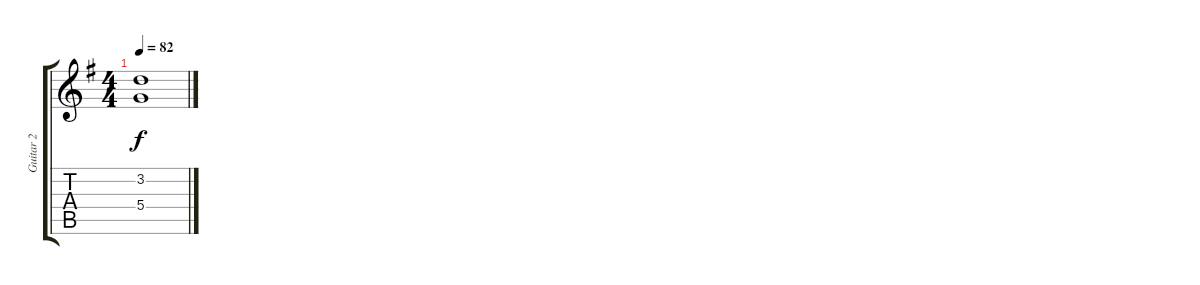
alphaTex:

\track ("Guitar 2" "Guitar 2") {instrument electricguitarjazz}
\staff {score tabs}
\tuning (E4 B3 G3 D3 A2 E2) {hide}
\ts (4 4)
\tempo 82
\clef g2
\ks eminor
(3.2{t} 5.4{t}).1{dy f}
